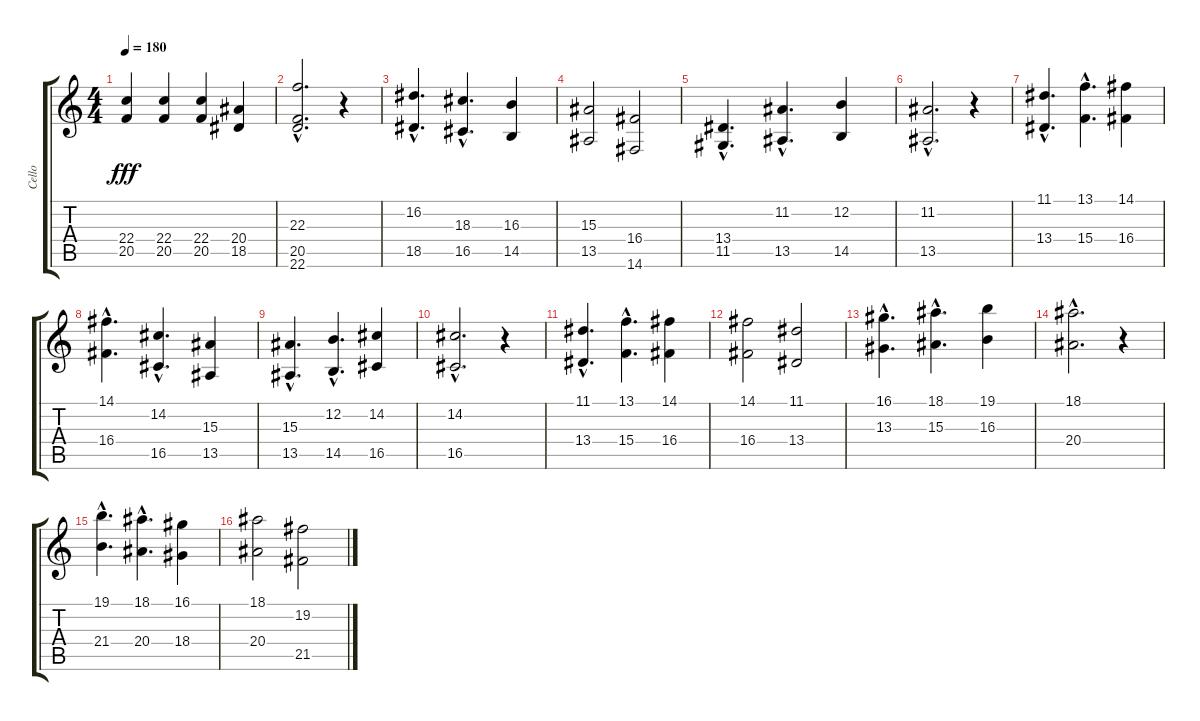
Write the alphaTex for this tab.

\track ("Cello" "Cello") {instrument cello}
\staff {score tabs}
\tuning (E4 B3 G3 D3 A2 E2) {hide}
\ts (4 4)
\tempo 180
\clef g2
\ks c
(22.4 20.5).4{dy fff} (22.4 20.5).4 (22.4 20.5).4 (20.4 18.5).4 |
(22.3{hac} 20.5{hac} 22.6{hac}).2{d} r.4 |
(16.2{hac} 18.5{hac}).4{d} (18.3{hac} 16.5{hac}).4{d} (16.3 14.5).4 |
(15.3 13.5).2 (16.4 14.6).2 |
(13.4{hac} 11.5{hac}).4{d} (11.2{hac} 13.5{hac}).4{d} (12.2 14.5).4 |
(11.2{hac} 13.5{hac}).2{d} r.4 |
(11.1{hac} 13.4{hac}).4{d} (13.1{hac} 15.4{hac}).4{d} (14.1 16.4).4 |
(14.1{hac} 16.4{hac}).4{d} (14.2{hac} 16.5{hac}).4{d} (15.3 13.5).4 |
(15.3{hac} 13.5{hac}).4{d} (12.2{hac} 14.5{hac}).4{d} (14.2 16.5).4 |
(14.2{hac} 16.5{hac}).2{d} r.4 |
(11.1{hac} 13.4{hac}).4{d} (13.1{hac} 15.4{hac}).4{d} (14.1 16.4).4 |
(14.1 16.4).2 (11.1 13.4).2 |
(16.1{hac} 13.3{hac}).4{d} (18.1{hac} 15.3{hac}).4{d} (19.1 16.3).4 |
(18.1{hac} 20.4{hac}).2{d} r.4 |
(19.1{hac} 21.4{hac}).4{d} (18.1{hac} 20.4{hac}).4{d} (16.1 18.4).4 |
(18.1 20.4).2 (19.2 21.5).2
